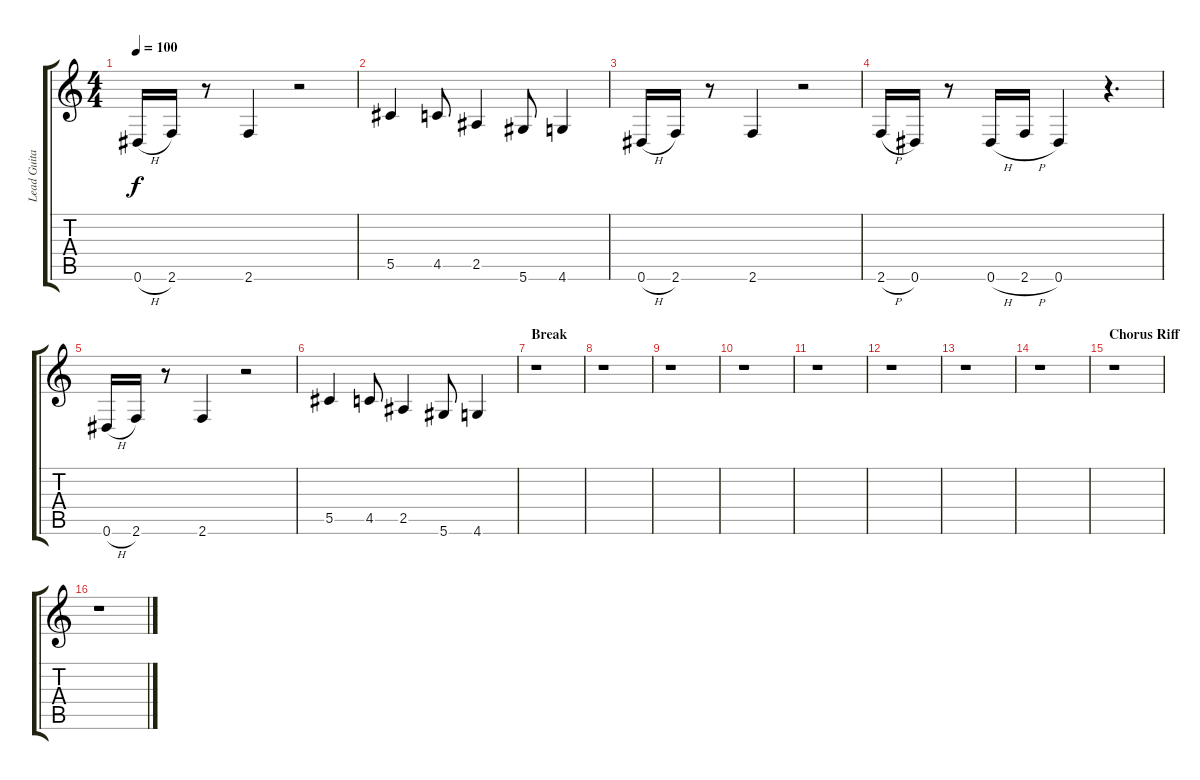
\track ("Lead Guitar" "Lead Guita") {instrument overdrivenguitar}
\staff {score tabs}
\tuning (Eb4 Bb3 Gb3 Db3 Ab2 Eb2) {hide}
\ts (4 4)
\tempo 100
\clef g2
\ks c
0.6{h}.16{dy f} 2.6.16 r.8 2.6.4 r.2 |
5.5.4 4.5.8 2.5.4 5.6.8 4.6.4 |
0.6{h}.16 2.6.16 r.8 2.6.4 r.2 |
2.6{h}.16 0.6.16 r.8 0.6{h}.16 2.6{h}.16 0.6.4 r.4{d} |
0.6{h}.16 2.6.16 r.8 2.6.4 r.2 |
5.5.4 4.5.8 2.5.4 5.6.8 4.6.4 |
\section ("" "Break")
r.1 |
r.1 |
r.1 |
r.1 |
r.1 |
r.1 |
r.1 |
r.1 |
\section ("" "Chorus Riff")
r.1 |
r.1
